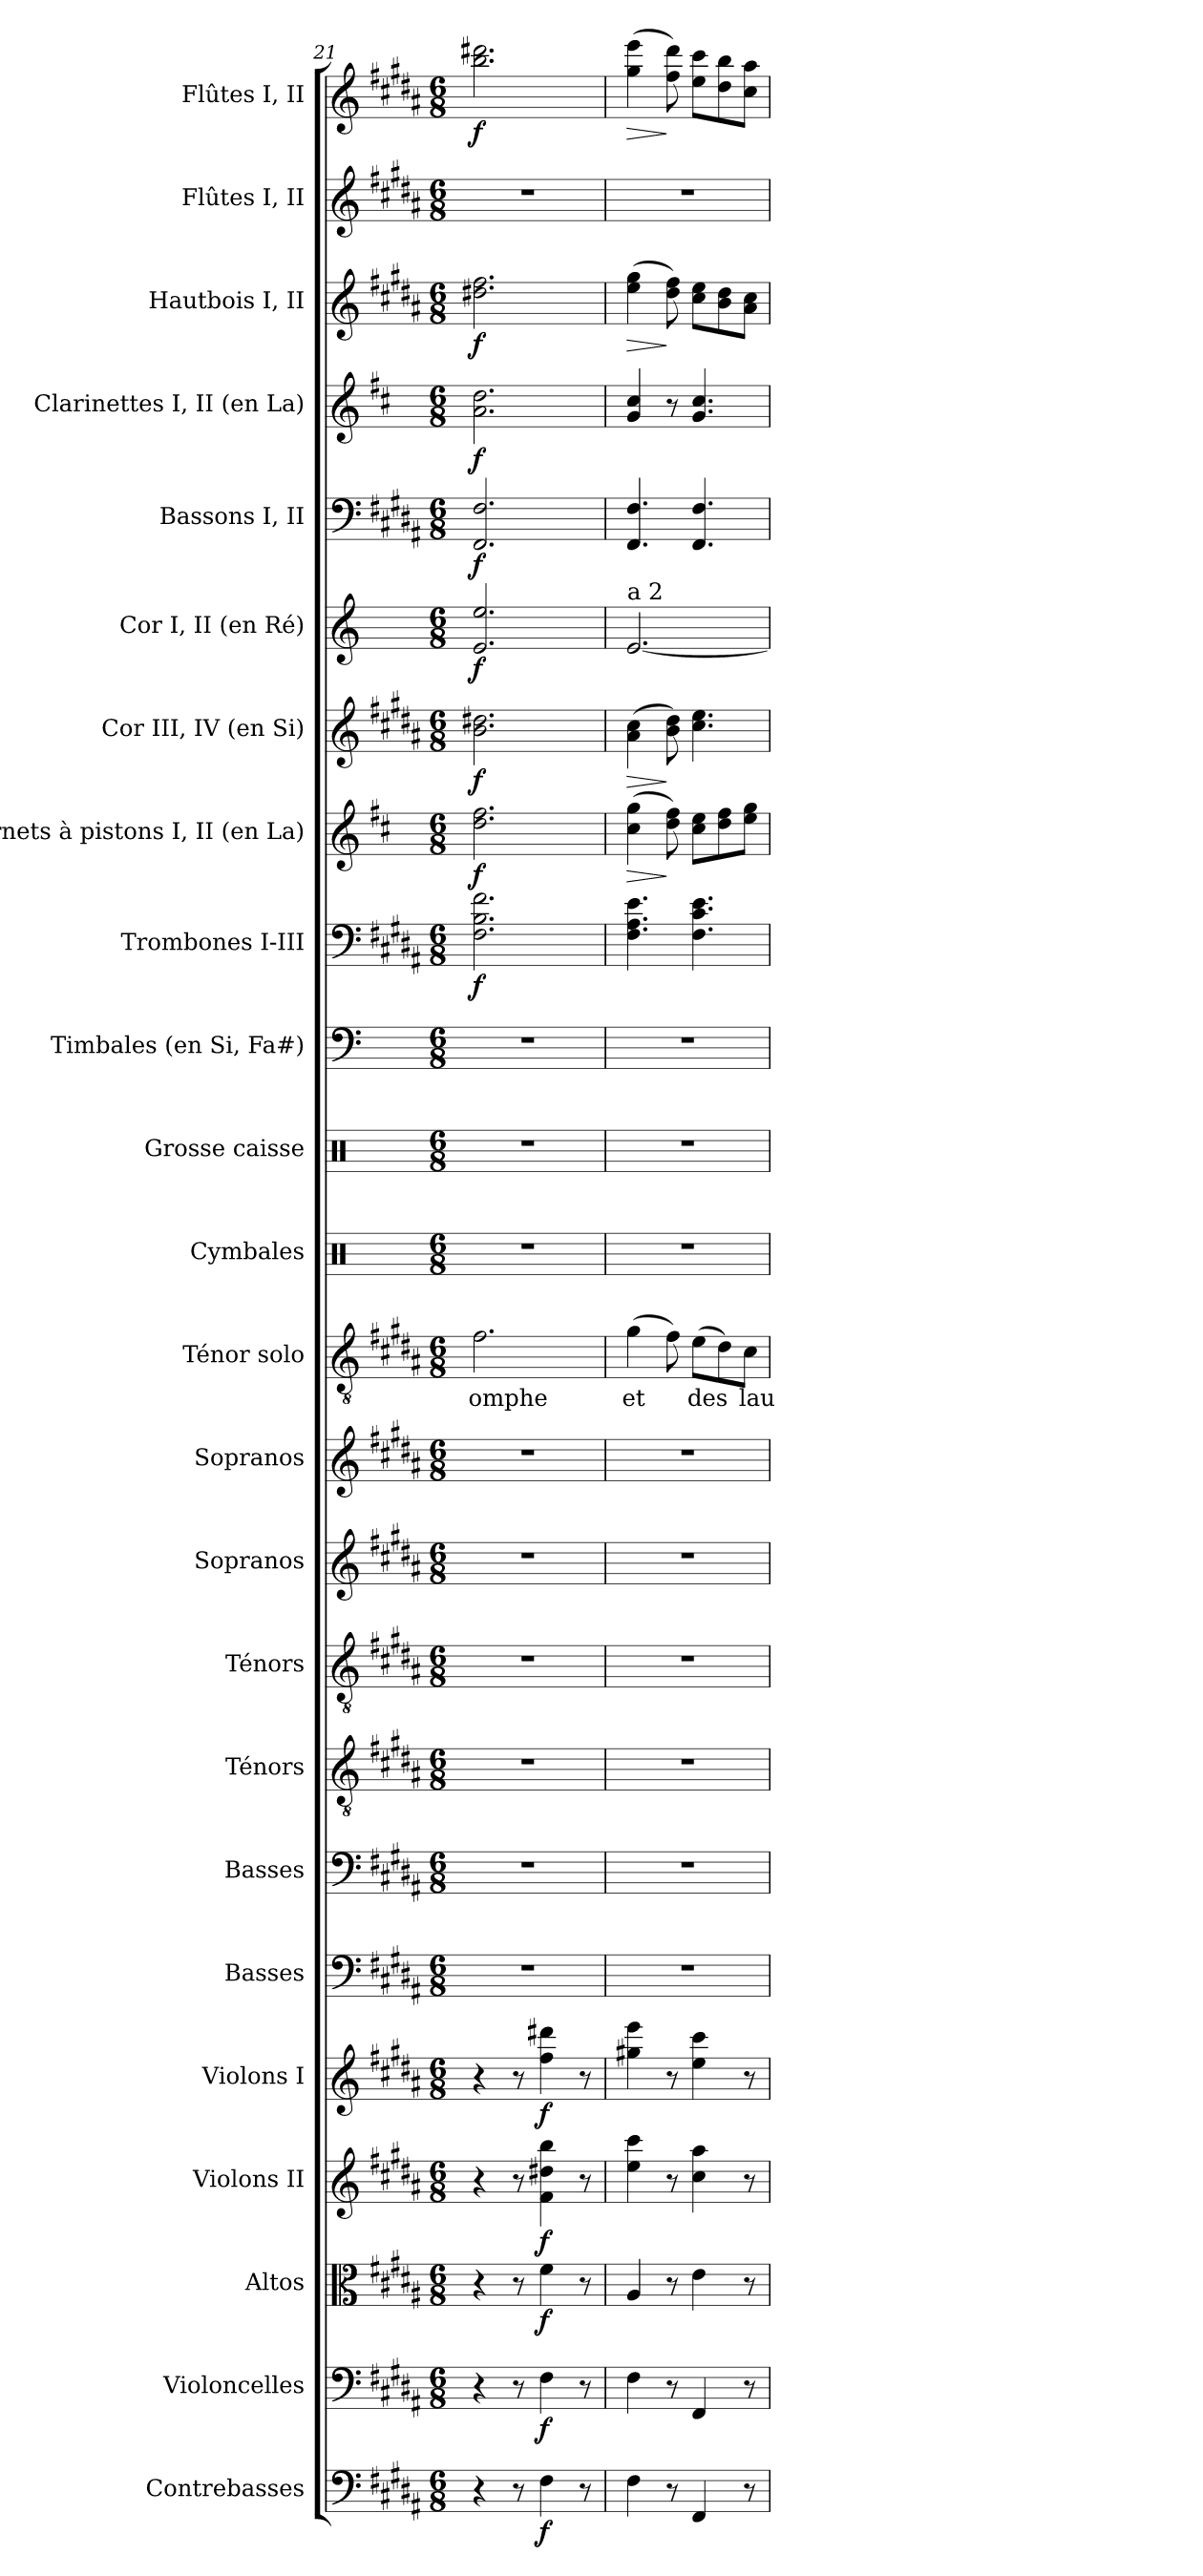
**kern	**dynam	**kern	**dynam	**kern	**dynam	**kern	**dynam	**kern	**dynam	**kern	**kern	**kern	**kern	**kern	**kern	**kern	**text	**kern	**kern	**kern	**kern	**dynam	**kern	**dynam	**kern	**dynam	**kern	**dynam	**kern	**dynam	**kern	**dynam	**kern	**dynam	**kern	**kern	**dynam
*part24	*part24	*part23	*part23	*part22	*part22	*part21	*part21	*part20	*part20	*part19	*part18	*part17	*part16	*part15	*part14	*part13	*part13	*part12	*part11	*part10	*part9	*part9	*part8	*part8	*part7	*part7	*part6	*part6	*part5	*part5	*part4	*part4	*part3	*part3	*part2	*part1	*part1
*staff24	*staff24	*staff23	*staff23	*staff22	*staff22	*staff21	*staff21	*staff20	*staff20	*staff19	*staff18	*staff17	*staff16	*staff15	*staff14	*staff13	*staff13	*staff12	*staff11	*staff10	*staff9	*staff9	*staff8	*staff8	*staff7	*staff7	*staff6	*staff6	*staff5	*staff5	*staff4	*staff4	*staff3	*staff3	*staff2	*staff1	*staff1
*I"Contrebasses	*	*I"Violoncelles	*	*I"Altos	*	*I"Violons II	*	*I"Violons I	*	*I"Basses	*I"Basses	*I"Ténors	*I"Ténors	*I"Sopranos	*I"Sopranos	*I"Ténor solo	*	*I"Cymbales	*I"Grosse caisse	*I"Timbales (en Si, Fa#)	*I"Trombones I-III	*	*I"Cornets à pistons I, II (en La)	*	*I"Cor III, IV (en Si)	*	*I"Cor I, II (en Ré)	*	*I"Bassons I, II	*	*I"Clarinettes I, II (en La)	*	*I"Hautbois I, II	*	*I"Flûtes I, II	*I"Flûtes I, II	*
*I'Cb.	*	*I'Vlles	*	*I'Altos	*	*I'Vns II	*	*I'Vns I	*	*I'Basses	*I'Basses	*I'Tén.	*I'Tén.	*I'Sopr.	*I'Sopr.	*I'Tén. solo	*	*I'Cym.	*I'G. c.	*I'Timb.	*I'Trb.	*	*I'C.à p. (La)	*	*I'Cor (Si)	*	*I'Cor (Ré)	*	*I'Bns	*	*I'Cl. (La)	*	*I'Hb.	*	*I'Fl.	*I'Fl.	*
*clefF4	*	*clefF4	*	*clefC3	*	*clefG2	*	*clefG2	*	*clefF4	*clefF4	*clefGv2	*clefGv2	*clefG2	*clefG2	*clefGv2	*	*clefX	*clefX	*clefF4	*clefF4	*	*clefG2	*	*clefG2	*	*clefG2	*	*clefF4	*	*clefG2	*	*clefG2	*	*clefG2	*clefG2	*
*ITrd7c12	*	*	*	*	*	*	*	*	*	*	*	*ITrd7c12	*ITrd7c12	*	*	*ITrd7c12	*	*	*	*	*	*	*ITrd2c3	*	*ITrd8c13	*	*ITrd6c10	*	*	*	*ITrd2c3	*	*	*	*	*	*
*k[f#c#g#d#a#]	*	*k[f#c#g#d#a#]	*	*k[f#c#g#d#a#]	*	*k[f#c#g#d#a#]	*	*k[f#c#g#d#a#]	*	*k[f#c#g#d#a#]	*k[f#c#g#d#a#]	*k[f#c#g#d#a#]	*k[f#c#g#d#a#]	*k[f#c#g#d#a#]	*k[f#c#g#d#a#]	*k[f#c#g#d#a#]	*	*k[]	*k[]	*k[]	*k[f#c#g#d#a#]	*	*k[f#c#g#d#a#]	*	*k[f#c#g#d#a#]	*	*k[f#c#]	*	*k[f#c#g#d#a#]	*	*k[f#c#g#d#a#]	*	*k[f#c#g#d#a#]	*	*k[f#c#g#d#a#]	*k[f#c#g#d#a#]	*
*B:	*	*B:	*	*B:	*	*B:	*	*B:	*	*B:	*B:	*B:	*B:	*B:	*B:	*B:	*	*C:	*C:	*C:	*B:	*	*B:	*	*B:	*	*D:	*	*B:	*	*B:	*	*B:	*	*B:	*B:	*
*M6/8	*	*M6/8	*	*M6/8	*	*M6/8	*	*M6/8	*	*M6/8	*M6/8	*M6/8	*M6/8	*M6/8	*M6/8	*M6/8	*	*M6/8	*M6/8	*M6/8	*M6/8	*	*M6/8	*	*M6/8	*	*M6/8	*	*M6/8	*	*M6/8	*	*M6/8	*	*M6/8	*M6/8	*
=21	=21	=21	=21	=21	=21	=21	=21	=21	=21	=21	=21	=21	=21	=21	=21	=21	=21	=21	=21	=21	=21	=21	=21	=21	=21	=21	=21	=21	=21	=21	=21	=21	=21	=21	=21	=21	=21
!	!	!	!	!	!	!	!	!	!	!LO:N:vis=1	!LO:N:vis=1	!LO:N:vis=1	!LO:N:vis=1	!LO:N:vis=1	!LO:N:vis=1	!	!	!	!	!	!	!	!	!	!	!	!	!	!	!	!	!	!	!	!	!	!
!	!	!	!	!	!	!	!	!	!	!	!	!	!	!	!	!	!LO:LY:b:color=#000000	!LO:N:vis=1	!LO:N:vis=1	!LO:N:vis=1	!	!	!	!	!	!	!	!	!	!	!	!	!	!	!LO:N:vis=1	!	!
4r	.	4r	.	4r	.	4r	.	4r	.	2.r	2.r	2.r	2.r	2.r	2.r	2.F#i\	-omphe	2.r	2.r	2.r	2.F#i\ 2.Bi 2.f#i	f	2.bi\ 2.dd#i	f	2.Bi\ 2.d#Xi	f	2.F#i/ 2.f#i	f	2.FF#i/ 2.F#i	f	2.f#i\ 2.bi	f	2.dd#Xi\ 2.ff#i	f	2.r	2.bbi\ 2.ddd#Xi	f
8r	.	8r	.	8r	.	8r	.	8r	.	.	.	.	.	.	.	.	.	.	.	.	.	.	.	.	.	.	.	.	.	.	.	.	.	.	.	.	.
4FF#i\	f	4F#i\	f	4f#i\	f	4f#i\ 4dd#Xi 4bbi	f	4ff#i\ 4ddd#Xi	f	.	.	.	.	.	.	.	.	.	.	.	.	.	.	.	.	.	.	.	.	.	.	.	.	.	.	.	.
8r	.	8r	.	8r	.	8r	.	8r	.	.	.	.	.	.	.	.	.	.	.	.	.	.	.	.	.	.	.	.	.	.	.	.	.	.	.	.	.
=22	=22	=22	=22	=22	=22	=22	=22	=22	=22	=22	=22	=22	=22	=22	=22	=22	=22	=22	=22	=22	=22	=22	=22	=22	=22	=22	=22	=22	=22	=22	=22	=22	=22	=22	=22	=22	=22
!	!	!	!	!	!	!	!	!	!	!LO:N:vis=1	!LO:N:vis=1	!LO:N:vis=1	!LO:N:vis=1	!LO:N:vis=1	!LO:N:vis=1	!	!	!	!	!	!	!	!	!	!	!	!	!	!	!	!	!	!	!	!	!	!
!	!	!	!	!	!	!	!	!	!	!	!	!	!	!	!	!	!	!	!	!	!	!	!	!	!	!	!LO:TX:a:t=a 2	!	!	!	!	!	!	!	!	!	!
!	!	!	!	!	!	!	!	!	!	!	!	!	!	!	!	!	!LO:LY:b:color=#000000	!LO:N:vis=1	!LO:N:vis=1	!LO:N:vis=1	!	!	!	!LO:HP:b	!	!LO:HP:b	!	!	!	!	!	!	!	!LO:HP:b	!LO:N:vis=1	!	!LO:HP:b
4FF#i\	.	4F#i\	.	4A#i/	.	4eei\ 4ccc#i	.	4gg#Xi\ 4eeei	.	2.r	2.r	2.r	2.r	2.r	2.r	(4G#i\	et	2.r	2.r	2.r	4.F#i\ 4.A#i 4.ei	.	(4a#i\ 4eei	>	(4A#i\ 4c#i	>	[<2.F#i/	.	4.FF#i/ 4.F#i	.	4ei/ 4a#i	.	(4eei\ 4gg#i	>	2.r	(4gg#i\ 4eeei	>
8r	.	8r	.	8r	.	8r	.	8r	.	.	.	.	.	.	.	8F#i\)	.	.	.	.	.	.	8bi\ 8dd#i)	]	8Bi\ 8d#i)	]	.	.	.	.	8r	.	8dd#i\ 8ff#i)	]	.	8ff#i\ 8ddd#i)	]
!	!	!	!	!	!	!	!	!	!	!	!	!	!	!	!	!	!LO:LY:b:color=#000000	!	!	!	!	!	!	!	!	!	!	!	!	!	!	!	!	!	!	!	!
4FFF#i/	.	4FF#i/	.	4ei\	.	4cc#i\ 4aa#i	.	4eei\ 4ccc#i	.	.	.	.	.	.	.	(8Ei\L	des	.	.	.	4.F#i\ 4.c#i 4.ei	.	8a#i\ 8cc#i\L	.	4.c#i\ 4.ei	.	.	.	4.FF#i/ 4.F#i	.	4.ei/ 4.a#i	.	8cc#i\ 8eei\L	.	.	8eei\ 8ccc#i\L	.
.	.	.	.	.	.	.	.	.	.	.	.	.	.	.	.	8D#i\)	.	.	.	.	.	.	8bi\ 8dd#i\	.	.	.	.	.	.	.	.	.	8bi\ 8dd#i\	.	.	8dd#i\ 8bbi\	.
!	!	!	!	!	!	!	!	!	!	!	!	!	!	!	!	!	!LO:LY:b:color=#000000	!	!	!	!	!	!	!	!	!	!	!	!	!	!	!	!	!	!	!	!
8r	.	8r	.	8r	.	8r	.	8r	.	.	.	.	.	.	.	8C#i\J	lau-	.	.	.	.	.	8cc#i\ 8eei\J	.	.	.	.	.	.	.	.	.	8a#i\ 8cc#i\J	.	.	8cc#i\ 8aa#i\J	.
=	=	=	=	=	=	=	=	=	=	=	=	=	=	=	=	=	=	=	=	=	=	=	=	=	=	=	=	=	=	=	=	=	=	=	=	=	=
*-	*-	*-	*-	*-	*-	*-	*-	*-	*-	*-	*-	*-	*-	*-	*-	*-	*-	*-	*-	*-	*-	*-	*-	*-	*-	*-	*-	*-	*-	*-	*-	*-	*-	*-	*-	*-	*-
